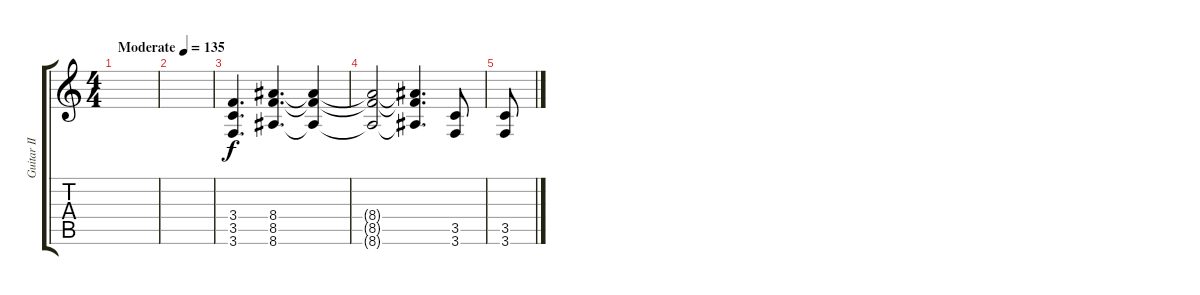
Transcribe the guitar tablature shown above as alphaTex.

\track ("Guitar II" "Guitar II") {instrument distortionguitar bank 67}
\staff {score tabs}
\tuning (E4 B3 G3 D3 A2 D2) {hide}
\ts (4 4)
\tempo (135 "Moderate")
\clef g2
\ks c
|
|
(3.4 3.5 3.6).4{d} (8.4 8.5 8.6).4{d} (8.4{t} 8.5{t} 8.6{t}).4 |
(8.4{t} 8.5{t} 8.6{t}).2 (8.4{t} 8.5{t} 8.6{t}).4{d} (3.5 3.6).8 |
(3.5 3.6).8
